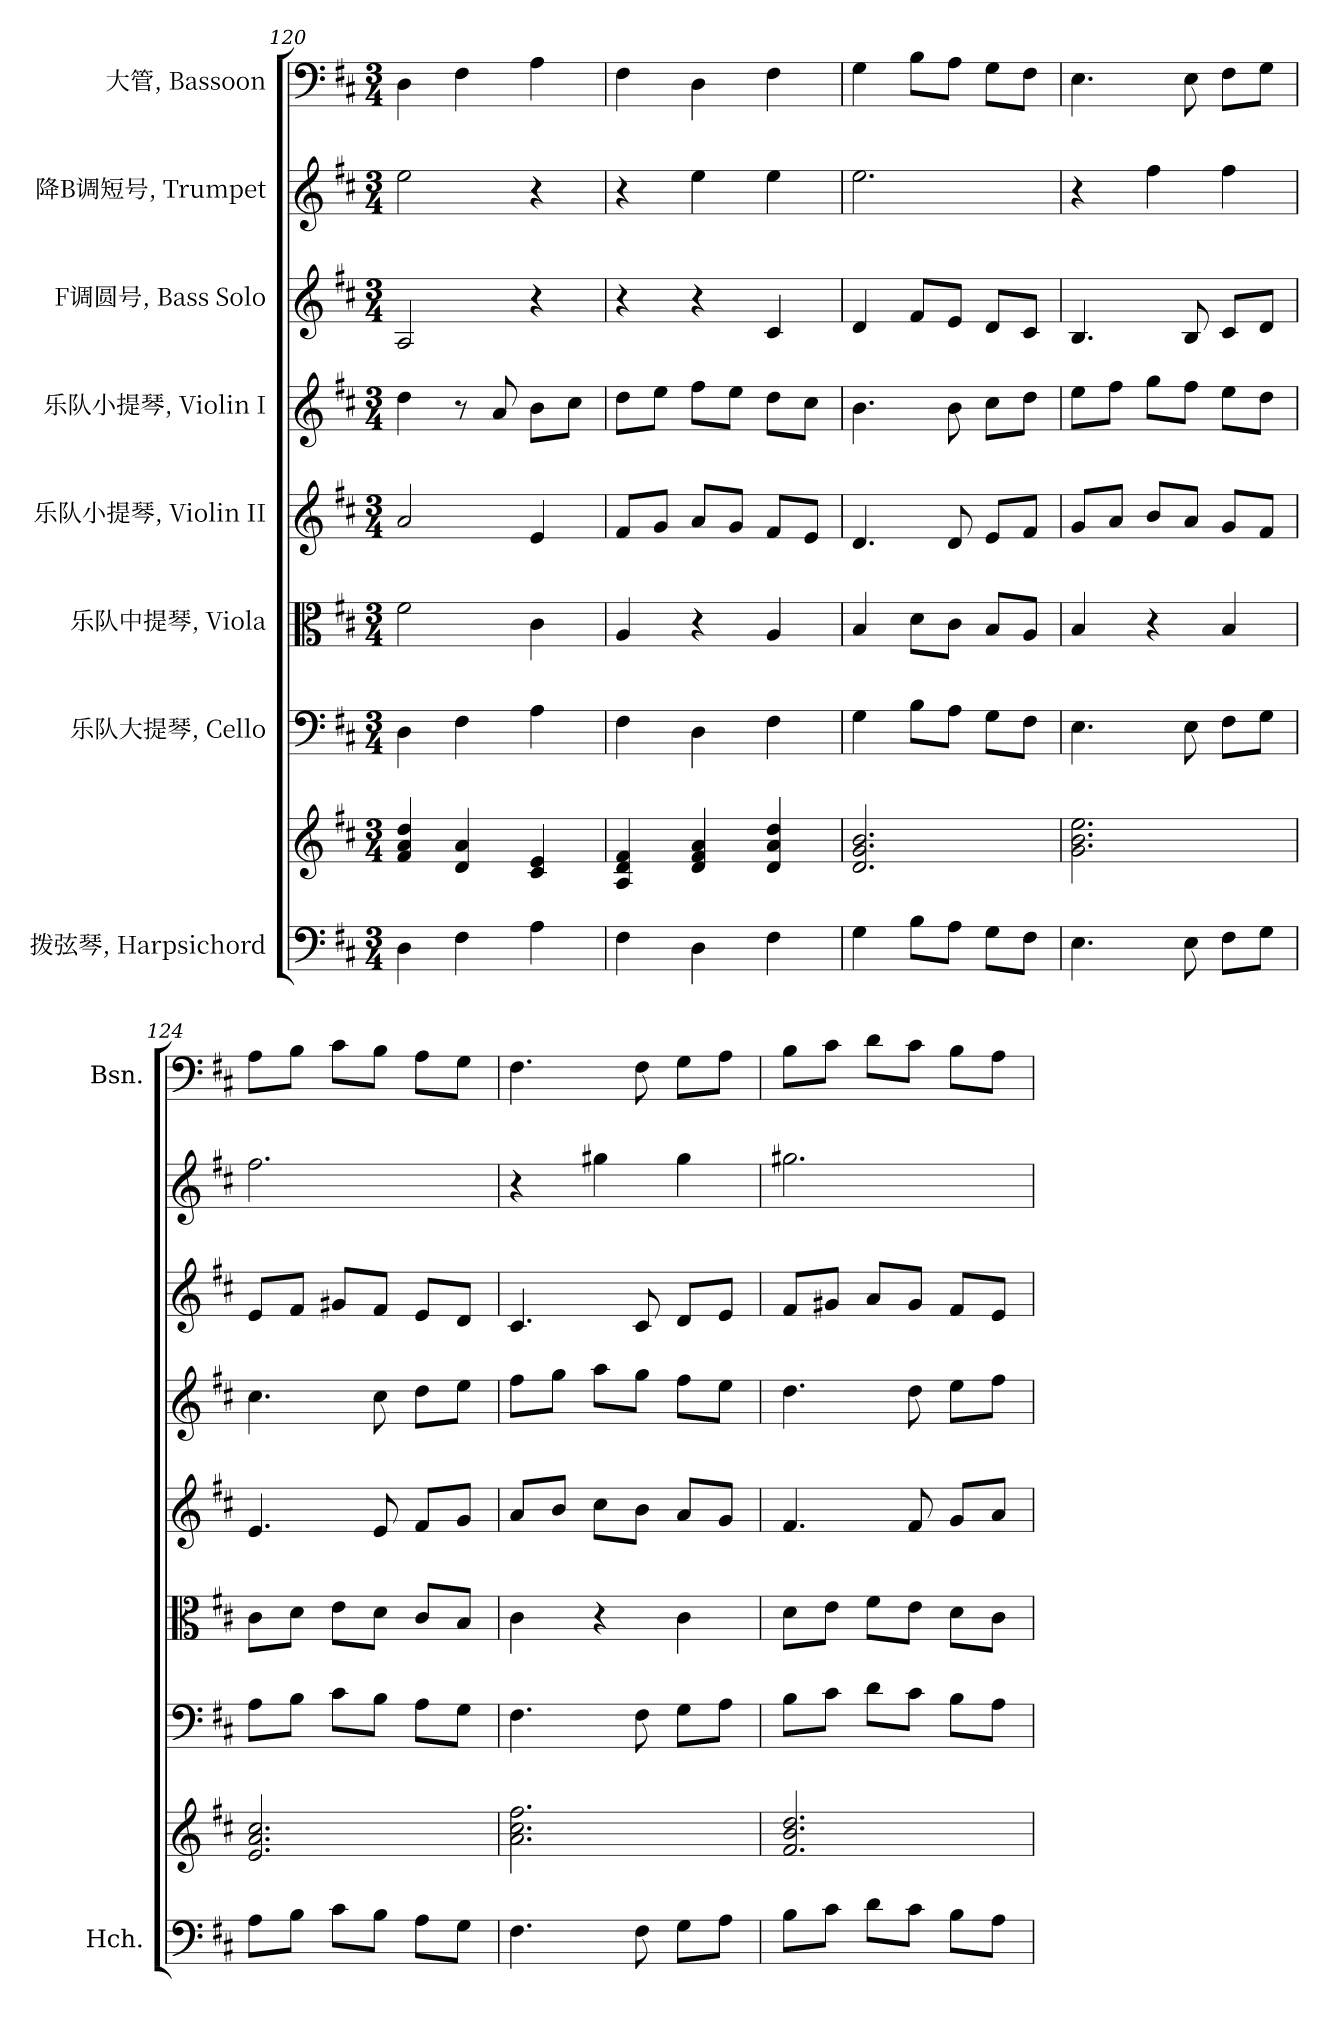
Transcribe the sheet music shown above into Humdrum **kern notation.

**kern	**kern	**kern	**kern	**kern	**kern	**kern	**kern	**kern
*part8	*part8	*part7	*part6	*part5	*part4	*part3	*part2	*part1
*staff9	*staff8	*staff7	*staff6	*staff5	*staff4	*staff3	*staff2	*staff1
*I"拨弦琴, Harpsichord	*	*I"乐队大提琴, Cello	*I"乐队中提琴, Viola	*I"乐队小提琴, Violin II	*I"乐队小提琴, Violin I	*I"F调圆号, Bass Solo	*I"降B调短号, Trumpet	*I"大管, Bassoon
*I'Hch.	*	*	*	*	*	*	*	*I'Bsn.
*clefF4	*clefG2	*clefF4	*clefC3	*clefG2	*clefG2	*clefG2	*clefG2	*clefF4
*	*	*	*	*	*	*ITrd4c7	*ITrd1c2	*
*k[f#c#]	*k[f#c#]	*k[f#c#]	*k[f#c#]	*k[f#c#]	*k[f#c#]	*k[f#]	*k[]	*k[f#c#]
*M3/4	*M3/4	*M3/4	*M3/4	*M3/4	*M3/4	*M3/4	*M3/4	*M3/4
=120	=120	=120	=120	=120	=120	=120	=120	=120
4D\	4f#/ 4a/ 4dd/	4D\	2f#\	2a/	4dd\	2D/	2dd\	4D\
4F#\	4d/ 4a/	4F#\	.	.	8r	.	.	4F#\
.	.	.	.	.	8a/	.	.	.
4A\	4c#/ 4e/	4A\	4c#\	4e/	8b\L	4r	4r	4A\
.	.	.	.	.	8cc#\J	.	.	.
=121	=121	=121	=121	=121	=121	=121	=121	=121
4F#\	4A/ 4d/ 4f#/	4F#\	4A/	8f#/L	8dd\L	4r	4r	4F#\
.	.	.	.	8g/J	8ee\J	.	.	.
4D\	4d/ 4f#/ 4a/	4D\	4r	8a/L	8ff#\L	4r	4dd\	4D\
.	.	.	.	8g/J	8ee\J	.	.	.
4F#\	4d/ 4a/ 4dd/	4F#\	4A/	8f#/L	8dd\L	4F#/	4dd\	4F#\
.	.	.	.	8e/J	8cc#\J	.	.	.
=122	=122	=122	=122	=122	=122	=122	=122	=122
4G\	2.d/ 2.g/ 2.b/	4G\	4B/	4.d/	4.b\	4G/	2.dd\	4G\
8B\L	.	8B\L	8d\L	.	.	8B/L	.	8B\L
8A\J	.	8A\J	8c#\J	8d/	8b\	8A/J	.	8A\J
8G\L	.	8G\L	8B/L	8e/L	8cc#\L	8G/L	.	8G\L
8F#\J	.	8F#\J	8A/J	8f#/J	8dd\J	8F#/J	.	8F#\J
!!LO:PB:g=z
=123	=123	=123	=123	=123	=123	=123	=123	=123
4.E\	2.g\ 2.b\ 2.ee\	4.E\	4B/	8g/L	8ee\L	4.E/	4r	4.E\
.	.	.	.	8a/J	8ff#\J	.	.	.
.	.	.	4r	8b/L	8gg\L	.	4ee\	.
8E\	.	8E\	.	8a/J	8ff#\J	8E/	.	8E\
8F#\L	.	8F#\L	4B/	8g/L	8ee\L	8F#/L	4ee\	8F#\L
8G\J	.	8G\J	.	8f#/J	8dd\J	8G/J	.	8G\J
=124	=124	=124	=124	=124	=124	=124	=124	=124
8A\L	2.e/ 2.a/ 2.cc#/	8A\L	8c#\L	4.e/	4.cc#\	8A/L	2.ee\	8A\L
8B\J	.	8B\J	8d\J	.	.	8B/J	.	8B\J
8c#\L	.	8c#\L	8e\L	.	.	8c#X/L	.	8c#\L
8B\J	.	8B\J	8d\J	8e/	8cc#\	8B/J	.	8B\J
8A\L	.	8A\L	8c#/L	8f#/L	8dd\L	8A/L	.	8A\L
8G\J	.	8G\J	8B/J	8g/J	8ee\J	8G/J	.	8G\J
=125	=125	=125	=125	=125	=125	=125	=125	=125
4.F#\	2.a\ 2.cc#\ 2.ff#\	4.F#\	4c#\	8a/L	8ff#\L	4.F#/	4r	4.F#\
.	.	.	.	8b/J	8gg\J	.	.	.
.	.	.	4r	8cc#\L	8aa\L	.	4ff#X\	.
8F#\	.	8F#\	.	8b\J	8gg\J	8F#/	.	8F#\
8G\L	.	8G\L	4c#\	8a/L	8ff#\L	8G/L	4ff#\	8G\L
8A\J	.	8A\J	.	8g/J	8ee\J	8A/J	.	8A\J
=126	=126	=126	=126	=126	=126	=126	=126	=126
8B\L	2.f#/ 2.b/ 2.dd/	8B\L	8d\L	4.f#/	4.dd\	8B/L	2.ff#X\	8B\L
8c#\J	.	8c#\J	8e\J	.	.	8c#X/J	.	8c#\J
8d\L	.	8d\L	8f#\L	.	.	8d/L	.	8d\L
8c#\J	.	8c#\J	8e\J	8f#/	8dd\	8c#/J	.	8c#\J
8B\L	.	8B\L	8d\L	8g/L	8ee\L	8B/L	.	8B\L
8A\J	.	8A\J	8c#\J	8a/J	8ff#\J	8A/J	.	8A\J
=	=	=	=	=	=	=	=	=
*-	*-	*-	*-	*-	*-	*-	*-	*-
